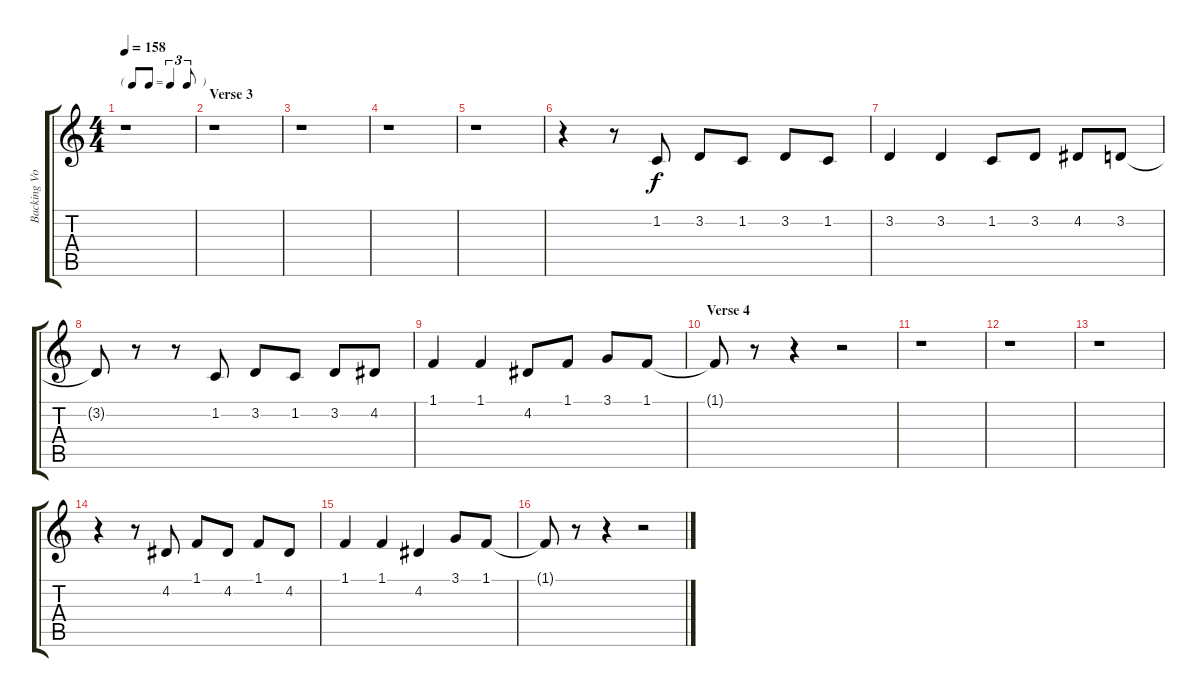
\track ("Backing Vox" "Backing Vo") {instrument drawbarorgan}
\staff {score tabs}
\tuning (E4 B3 G3 D3 A2 E2) {hide}
\ts (4 4)
\tf triplet8th
\tempo 158
\clef g2
\ks c
r.1{dy f} |
\section ("" "Verse 3")
r.1 |
r.1 |
r.1 |
r.1 |
r.4 r.8 1.2.8{volume 12} 3.2.8 1.2.8 3.2.8 1.2.8 |
3.2.4 3.2.4 1.2.8 3.2.8 4.2.8 3.2.8 |
3.2{t}.8 r.8 r.8 1.2.8 3.2.8 1.2.8 3.2.8 4.2.8 |
1.1.4 1.1.4 4.2.8 1.1.8 3.1.8 1.1.8 |
\section ("" "Verse 4")
1.1{t}.8 r.8 r.4 r.2 |
r.1 |
r.1 |
r.1 |
r.4 r.8 4.2.8 1.1.8 4.2.8 1.1.8 4.2.8 |
1.1.4 1.1.4 4.2.4 3.1.8 1.1.8 |
1.1{t}.8 r.8 r.4 r.2
